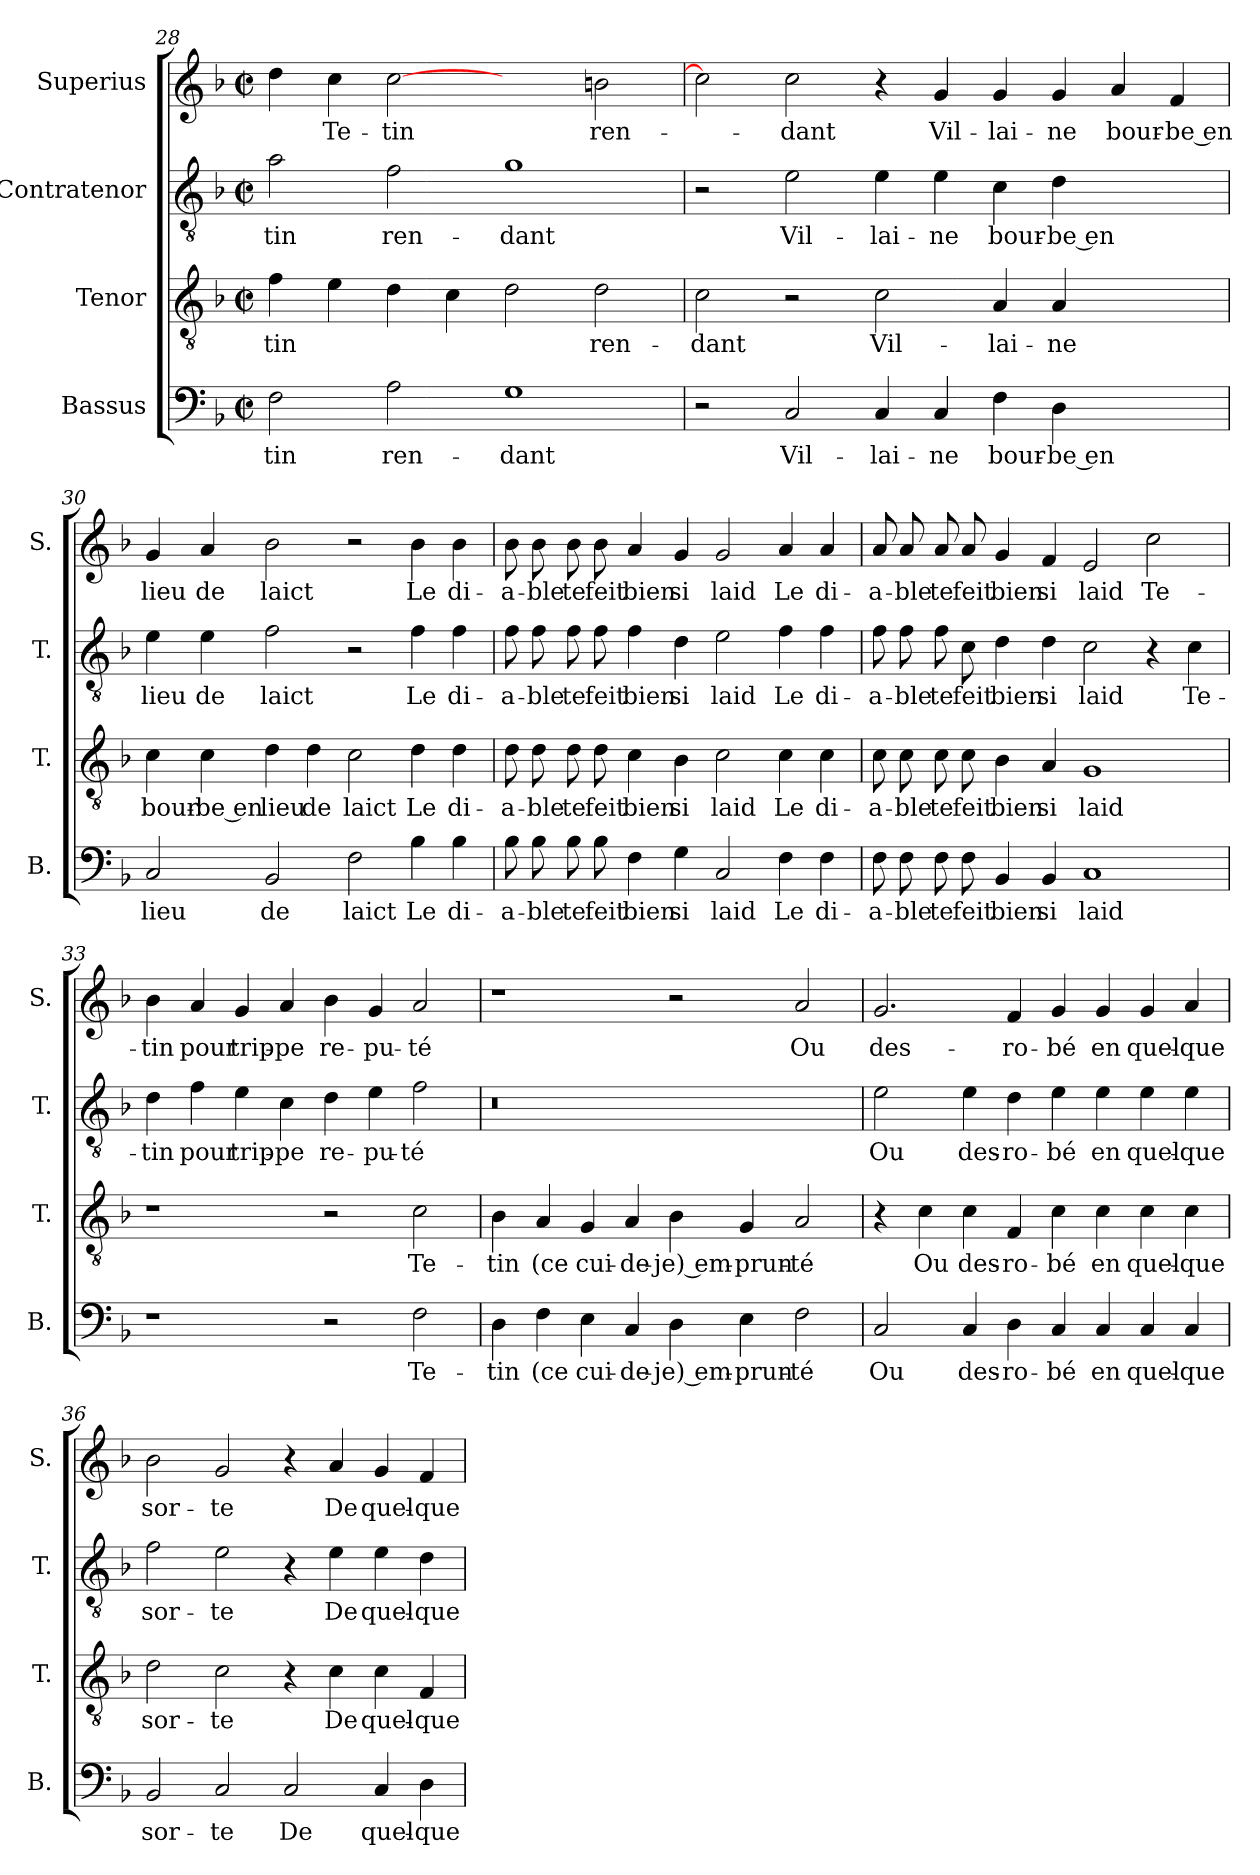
**kern	**text	**kern	**text	**kern	**text	**kern	**text
*part4	*part4	*part3	*part3	*part2	*part2	*part1	*part1
*staff4	*staff4	*staff3	*staff3	*staff2	*staff2	*staff1	*staff1
*I"Bassus	*	*I"Tenor	*	*I"Contratenor	*	*I"Superius	*
*I'B.	*	*I'T.	*	*I'T.	*	*I'S.	*
*clefF4	*	*clefGv2	*	*clefGv2	*	*clefG2	*
*k[b-]	*	*k[b-]	*	*k[b-]	*	*k[b-]	*
*F:	*	*F:	*	*F:	*	*F:	*
*M2/2	*	*M2/2	*	*M2/2	*	*M2/2	*
*met(c|)	*	*met(c|)	*	*met(c|)	*	*met(c|)	*
=28	=28	=28	=28	=28	=28	=28	=28
2F\	-tin	4f\	-tin	2a\	-tin	4dd\	.
.	.	4e\	.	.	.	4cc\	Te-
2A\	ren-	4d\	.	2f\	ren-	[2cc\	-tin
.	.	4c\	.	.	.	.	.
1G\	-dant	2d\	.	1g\	-dant	2ryy	.
.	.	2d\	ren-	.	.	2bn\	ren-
!!LO:PB:g=z
=29	=29	=29	=29	=29	=29	=29	=29
2r	.	2c\	-dant	2r	.	2cc\]	.
2C/	Vil-	2r	.	2e\	Vil-	2cc\	-dant
4C/	-lai-	2c\	Vil-	4e\	-lai-	4r	.
4C/	-ne	.	.	4e\	-ne	4g/	Vil-
4F\	bour-	4A/	-lai-	4c\	bour-	4g/	-lai-
4D\	-be en	4A/	-ne	4d\	-be en	4g/	-ne
2ryy	.	2ryy	.	2ryy	.	4a/	bour-
.	.	.	.	.	.	4f/	-be en
=30	=30	=30	=30	=30	=30	=30	=30
2C/	lieu	4c\	bour-	4e\	lieu	4g/	lieu
.	.	4c\	-be en	4e\	de	4a/	de
2BB-/	de	4d\	lieu	2f\	laict	2b-\	laict
.	.	4d\	de	.	.	.	.
2F\	laict	2c\	laict	2r	.	2r	.
4B-\	Le	4d\	Le	4f\	Le	4b-\	Le
4B-\	di-	4d\	di-	4f\	di-	4b-\	di-
=31	=31	=31	=31	=31	=31	=31	=31
8B-\	-a-	8d\	-a-	8f\	-a-	8b-\	-a-
8B-\	-ble	8d\	-ble	8f\	-ble	8b-\	-ble
8B-\	te	8d\	te	8f\	te	8b-\	te
8B-\	feit	8d\	feit	8f\	feit	8b-\	feit
4F\	bien	4c\	bien	4f\	bien	4a/	bien
4G\	si	4B-\	si	4d\	si	4g/	si
2C/	laid	2c\	laid	2e\	laid	2g/	laid
4F\	Le	4c\	Le	4f\	Le	4a/	Le
4F\	di-	4c\	di-	4f\	di-	4a/	di-
=32	=32	=32	=32	=32	=32	=32	=32
8F\	-a-	8c\	-a-	8f\	-a-	8a/	-a-
8F\	-ble	8c\	-ble	8f\	-ble	8a/	-ble
8F\	te	8c\	te	8f\	te	8a/	te
8F\	feit	8c\	feit	8c\	feit	8a/	feit
4BB-/	bien	4B-\	bien	4d\	bien	4g/	bien
4BB-/	si	4A/	si	4d\	si	4f/	si
1C/	laid	1G/	laid	2c\	laid	2e/	laid
.	.	.	.	4r	.	2cc\	Te-
.	.	.	.	4c\	Te-	.	.
!!LO:LB:g=z
=33	=33	=33	=33	=33	=33	=33	=33
1r	.	1r	.	4d\	-tin	4b-\	-tin
.	.	.	.	4f\	pour	4a/	pour
.	.	.	.	4e\	trip-	4g/	trip-
.	.	.	.	4c\	-pe	4a/	-pe
2r	.	2r	.	4d\	re-	4b-\	re-
.	.	.	.	4e\	-pu-	4g/	-pu-
2F\	Te-	2c\	Te-	2f\	-té	2a/	-té
=34	=34	=34	=34	=34	=34	=34	=34
!	!	!	!	!LO:N:vis=0	!	!	!
4D\	-tin	4B-\	-tin	1r	.	1r	.
4F\	(ce	4A/	(ce	.	.	.	.
4E\	cui-	4G/	cui-	.	.	.	.
4C/	-de-	4A/	-de-	.	.	.	.
4D\	-je) em-	4B-\	-je) em-	1ryy	.	2r	.
4E\	-prun-	4G/	-prun-	.	.	.	.
2F\	-té	2A/	-té	.	.	2a/	Ou
=35	=35	=35	=35	=35	=35	=35	=35
2C/	Ou	4r	.	2e\	Ou	2.g/	des-
.	.	4c\	Ou	.	.	.	.
4C/	des-	4c\	des-	4e\	des-	.	.
4D\	-ro-	4F/	-ro-	4d\	-ro-	4f/	-ro-
4C/	-bé	4c\	-bé	4e\	-bé	4g/	-bé
4C/	en	4c\	en	4e\	en	4g/	en
4C/	quel-	4c\	quel-	4e\	quel-	4g/	quel-
4C/	-que	4c\	-que	4e\	-que	4a/	-que
=36	=36	=36	=36	=36	=36	=36	=36
2BB-/	sor-	2d\	sor-	2f\	sor-	2b-\	sor-
2C/	-te	2c\	-te	2e\	-te	2g/	-te
2C/	De	4r	.	4r	.	4r	.
.	.	4c\	De	4e\	De	4a/	De
4C/	quel-	4c\	quel-	4e\	quel-	4g/	quel-
4D\	-que	4F/	-que	4d\	-que	4f/	-que
=	=	=	=	=	=	=	=
*-	*-	*-	*-	*-	*-	*-	*-
